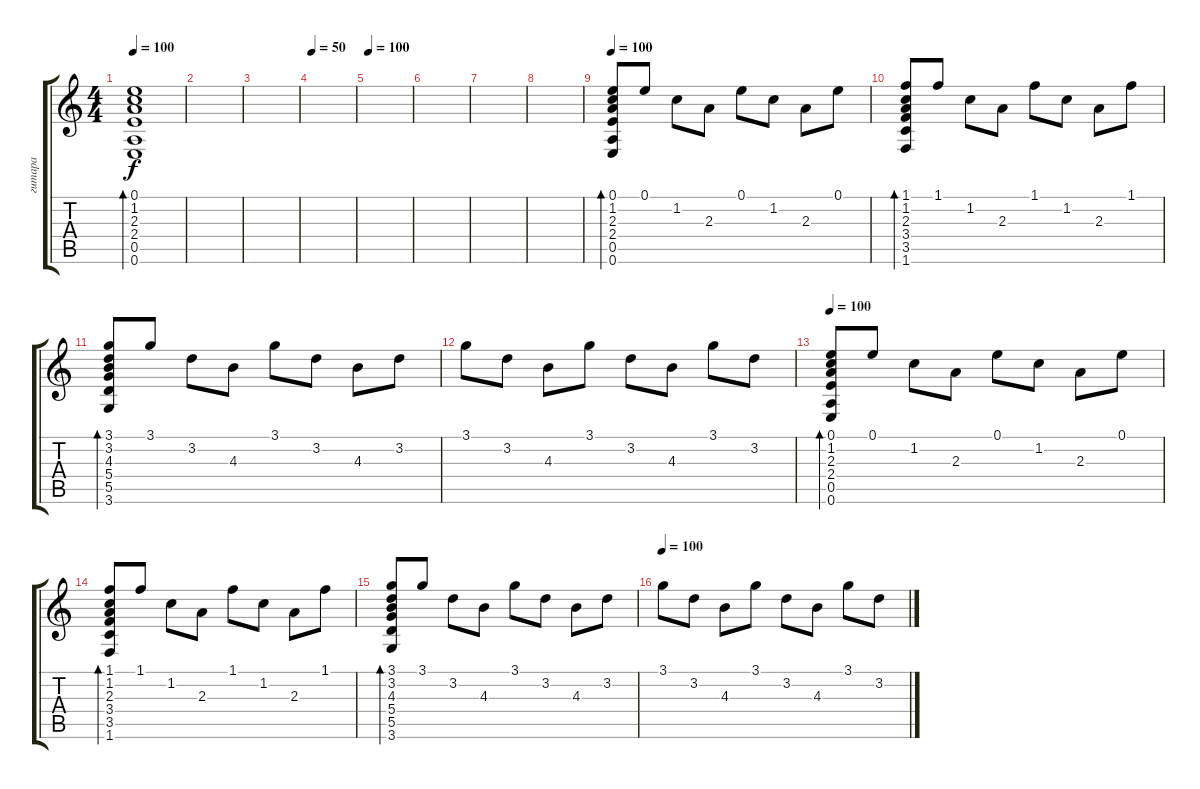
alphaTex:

\track ("гитара" "гитара") {instrument acousticguitarsteel}
\staff {score tabs}
\tuning (E4 B3 G3 D3 A2 E2) {hide}
\ts (4 4)
\tempo 100
\clef g2
\ks c
(0.1 1.2 2.3 2.4 0.5 0.6).1{bd 60 dy f} |
|
|
\tempo 50
|
\tempo 100
|
|
|
|
\tempo 100
(0.1 1.2 2.3 2.4 0.5 0.6).8{bd 60} 0.1.8 1.2.8 2.3.8 0.1.8 1.2.8 2.3.8 0.1.8 |
(1.1 1.2 2.3 3.4 3.5 1.6).8{bd 60} 1.1.8 1.2.8 2.3.8 1.1.8 1.2.8 2.3.8 1.1.8 |
(3.1 3.2 4.3 5.4 5.5 3.6).8{bd 30} 3.1.8 3.2.8 4.3.8 3.1.8 3.2.8 4.3.8 3.2.8 |
3.1.8 3.2.8 4.3.8 3.1.8 3.2.8 4.3.8 3.1.8 3.2.8 |
\tempo 100
(0.1 1.2 2.3 2.4 0.5 0.6).8{bd 60} 0.1.8 1.2.8 2.3.8 0.1.8 1.2.8 2.3.8 0.1.8 |
(1.1 1.2 2.3 3.4 3.5 1.6).8{bd 60} 1.1.8 1.2.8 2.3.8 1.1.8 1.2.8 2.3.8 1.1.8 |
(3.1 3.2 4.3 5.4 5.5 3.6).8{bd 30} 3.1.8 3.2.8 4.3.8 3.1.8 3.2.8 4.3.8 3.2.8 |
\tempo 100
3.1.8 3.2.8 4.3.8 3.1.8 3.2.8 4.3.8 3.1.8 3.2.8
